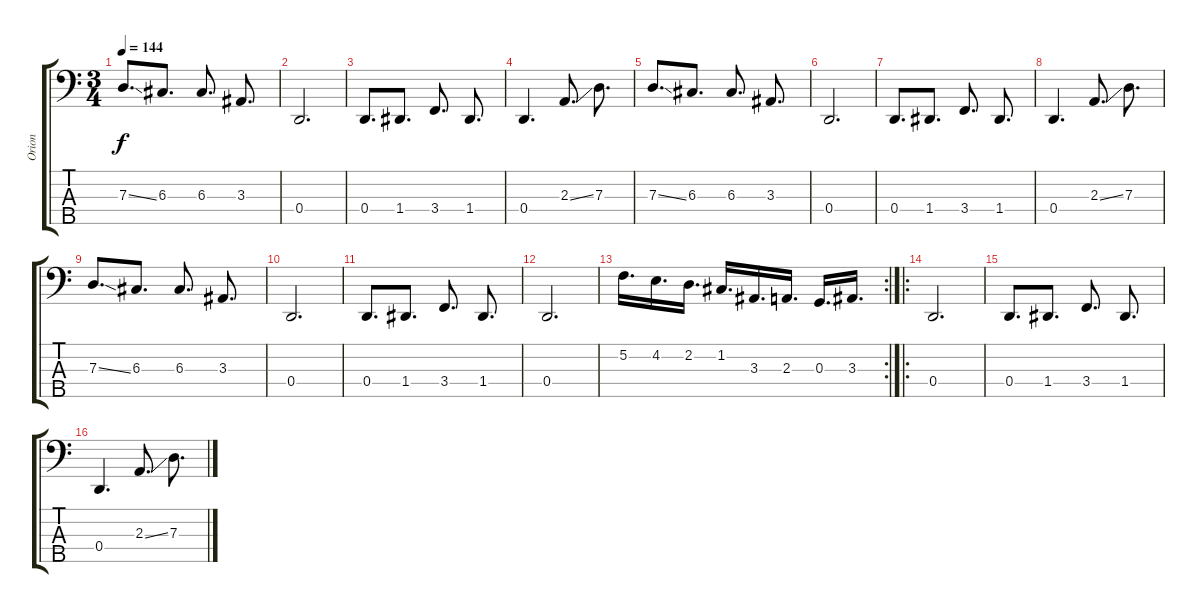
\track ("Orion" "Orion") {instrument electricbasspick}
\staff {score tabs}
\tuning (F2 C2 G1 D1 A0) {hide}
\ts (3 4)
\tempo 144
\clef f4
\ks c
7.3{ss}.8{d dy f} 6.3.8{d} 6.3.8{d} 3.3.8{d} |
0.4.2{d} |
0.4.8{d} 1.4.8{d} 3.4.8{d} 1.4.8{d} |
0.4.4{d} 2.3{ss}.8{d} 7.3.8{d} |
7.3{ss}.8{d} 6.3.8{d} 6.3.8{d} 3.3.8{d} |
0.4.2{d} |
0.4.8{d} 1.4.8{d} 3.4.8{d} 1.4.8{d} |
0.4.4{d} 2.3{ss}.8{d} 7.3.8{d} |
7.3{ss}.8{d} 6.3.8{d} 6.3.8{d} 3.3.8{d} |
0.4.2{d} |
0.4.8{d} 1.4.8{d} 3.4.8{d} 1.4.8{d} |
0.4.2{d} |
\rc 2
5.2.16{d} 4.2.16{d} 2.2.16{d} 1.2.16{d} 3.3.16{d} 2.3.16{d} 0.3.16{d} 3.3.16{d} |
\ro
0.4.2{d} |
0.4.8{d} 1.4.8{d} 3.4.8{d} 1.4.8{d} |
0.4.4{d} 2.3{ss}.8{d} 7.3.8{d}
